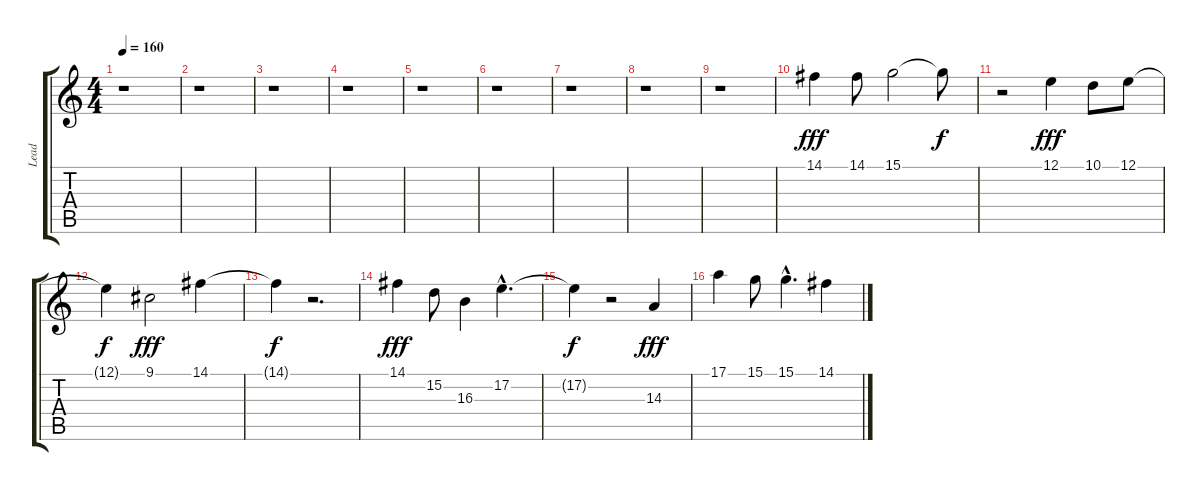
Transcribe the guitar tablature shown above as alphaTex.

\track ("Lead" "Lead") {instrument panflute}
\staff {score tabs}
\tuning (E4 B3 G3 D3 A2 E2) {hide}
\ts (4 4)
\tempo 160
\clef g2
\ks c
r.1{dy fff instrument panflute} |
r.1 |
r.1 |
r.1 |
r.1 |
r.1 |
r.1 |
r.1 |
r.1 |
14.1.4 14.1.8 15.1.2 15.1{t}.8{dy f} |
r.2 12.1.4{dy fff} 10.1.8 12.1.8 |
12.1{t}.4{dy f} 9.1.2{dy fff} 14.1.4 |
14.1{t}.4{dy f} r.2{d} |
14.1.4{dy fff} 15.2.8 16.3.4 17.2{hac}.4{d} |
17.2{t}.4{dy f} r.2 14.3.4{dy fff} |
17.1.4 15.1.8 15.1{hac}.4{d} 14.1.4
